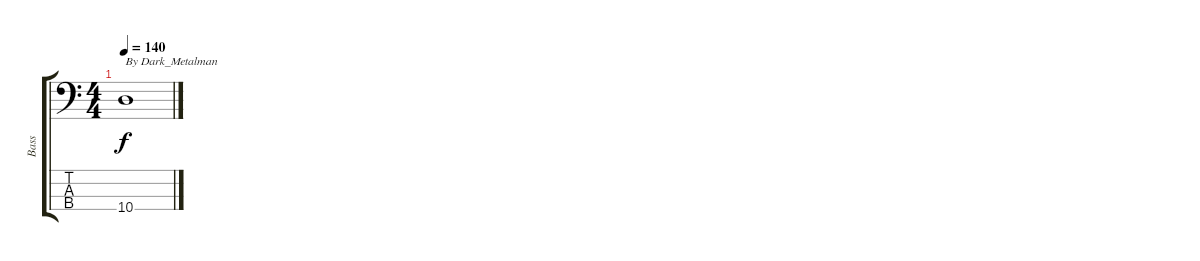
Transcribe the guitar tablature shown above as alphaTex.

\track ("Bass" "Bass") {instrument electricbassfinger}
\staff {score tabs}
\tuning (G2 D2 A1 E1) {hide}
\ts (4 4)
\tempo 140
\clef f4
\ks c
10.4.1{txt "By Dark_Metalman" dy f}
